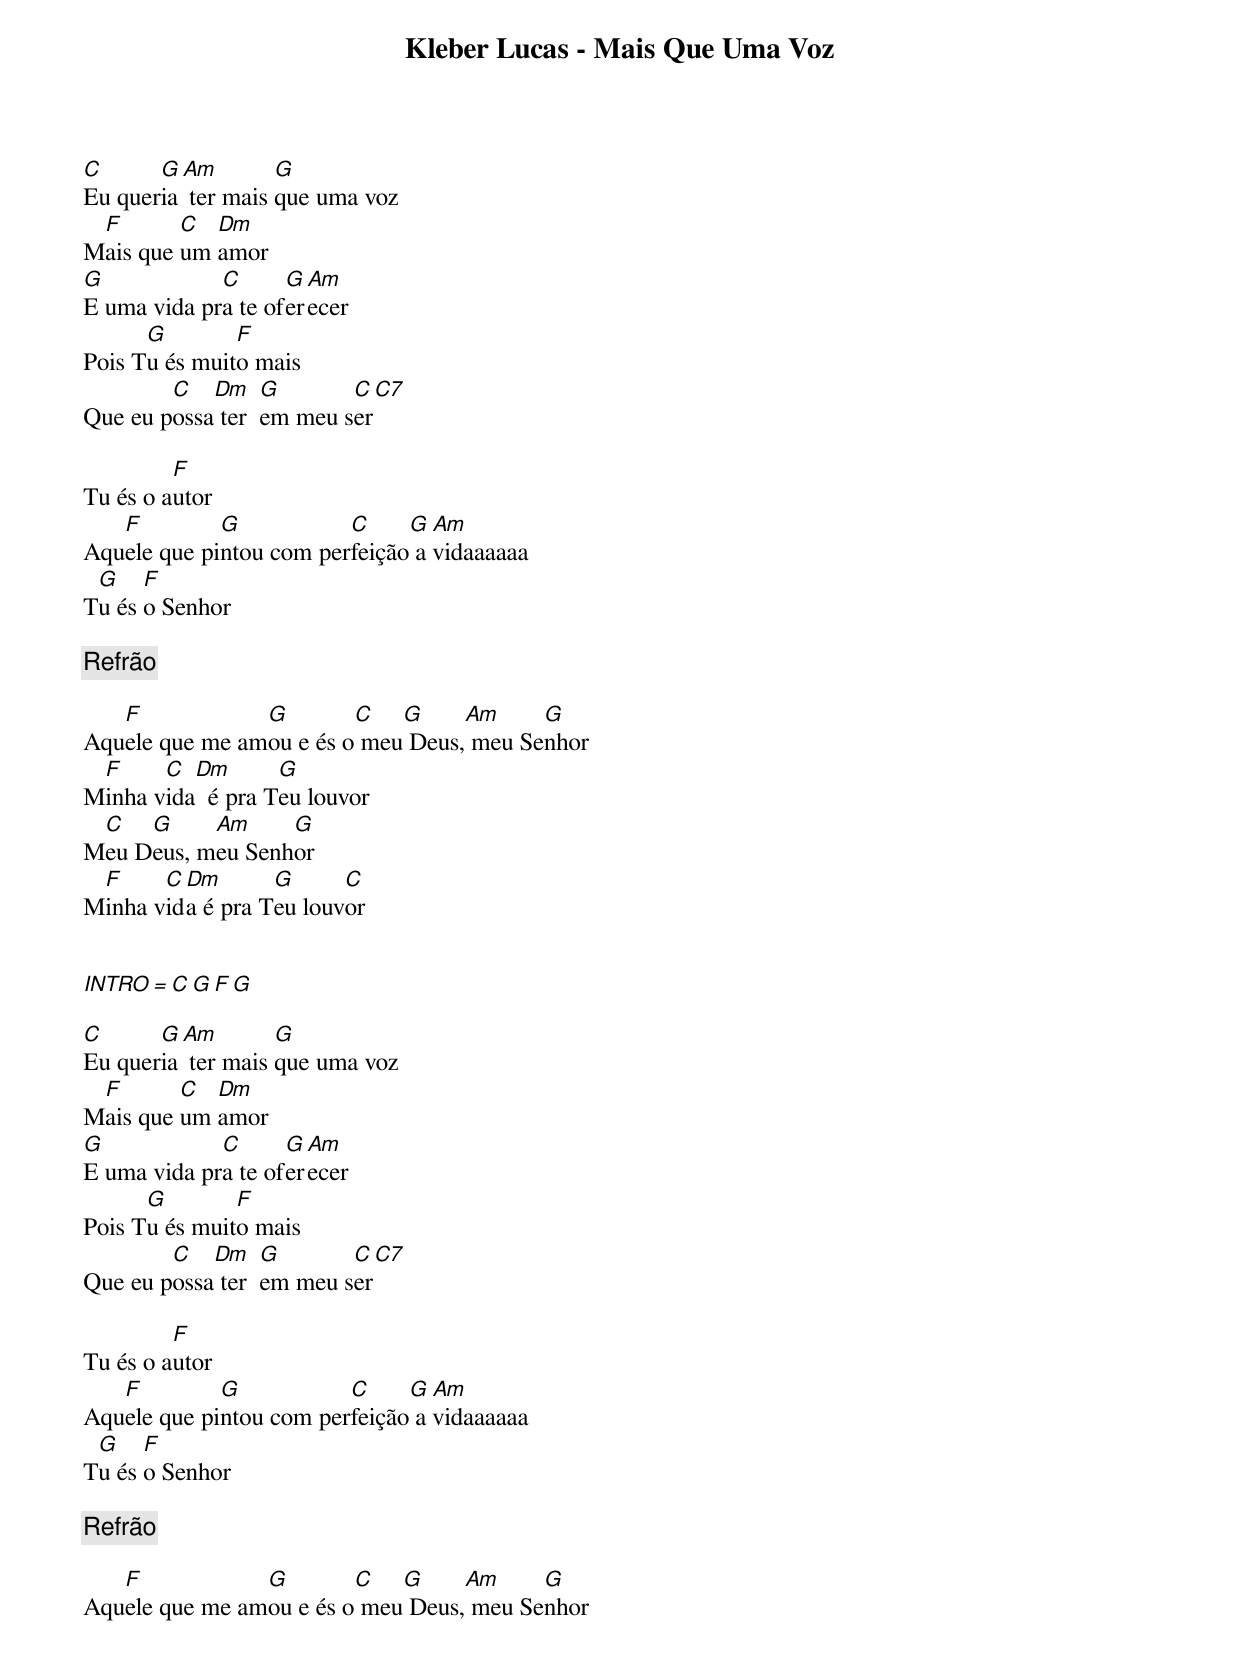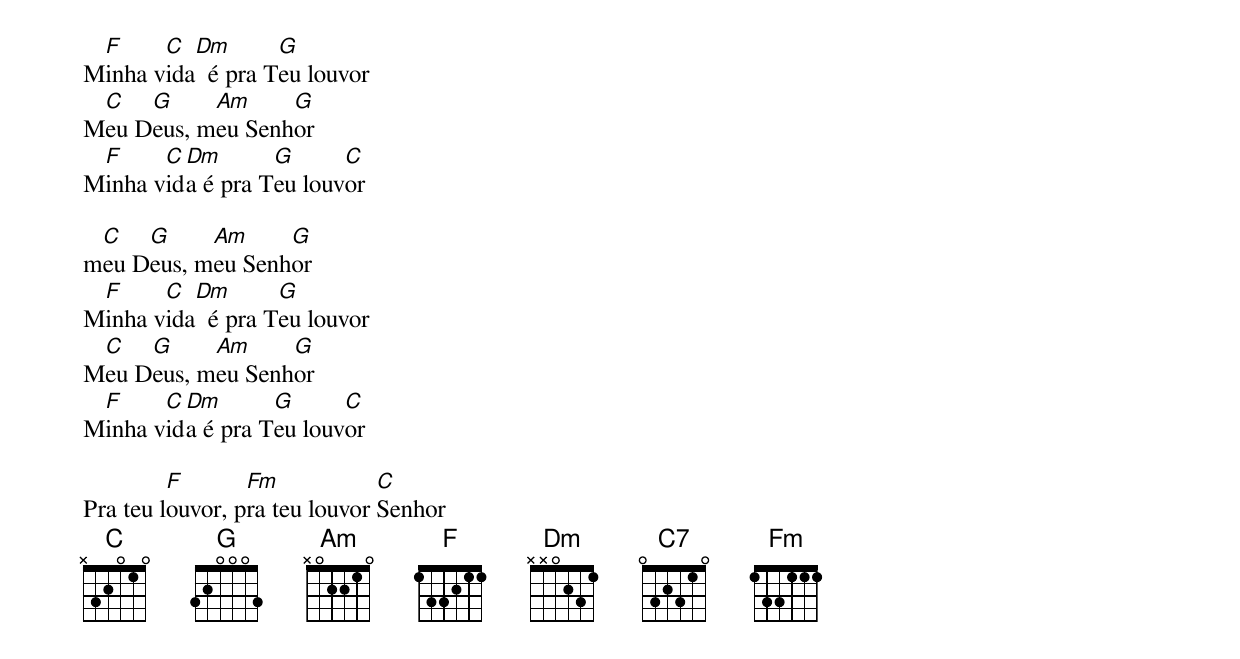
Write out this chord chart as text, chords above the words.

Kleber Lucas - Mais Que Uma Voz

C      G Am        G
Eu queria ter mais que uma voz
 F       C  Dm
Mais que um amor
G            C      G Am
E uma vida pra te oferecer
      G        F
Pois Tu és muito mais
        C   Dm    G       C  C7
Que eu possa ter  em meu ser

         F
Tu és o autor
   F         G           C     G  Am
Aquele que pintou com perfeição a vidaaaaaa
 G    F
Tu és o Senhor

[Refrão]

   F            G        C   G     Am     G
Aquele que me amou e és o meu Deus, meu Senhor
 F     C  Dm       G
Minha vida  é pra Teu louvor
 C   G     Am     G
Meu Deus, meu Senhor
 F     C Dm       G      C
Minha vida é pra Teu louvor


INTRO = C G F G

C      G Am        G
Eu queria ter mais que uma voz
 F       C  Dm
Mais que um amor
G            C      G Am
E uma vida pra te oferecer
      G        F
Pois Tu és muito mais
        C   Dm    G       C  C7
Que eu possa ter  em meu ser

         F
Tu és o autor
   F         G           C     G  Am
Aquele que pintou com perfeição a vidaaaaaa
 G    F
Tu és o Senhor

[Refrão]

   F            G        C   G     Am     G
Aquele que me amou e és o meu Deus, meu Senhor
 F     C  Dm       G
Minha vida  é pra Teu louvor
 C   G     Am     G
Meu Deus, meu Senhor
 F     C Dm       G      C
Minha vida é pra Teu louvor

 C   G     Am     G
meu Deus, meu Senhor
 F     C  Dm       G
Minha vida  é pra Teu louvor
 C   G     Am     G
Meu Deus, meu Senhor
 F     C Dm       G      C
Minha vida é pra Teu louvor

         F       Fm            C
Pra teu louvor, pra teu louvor Senhor
